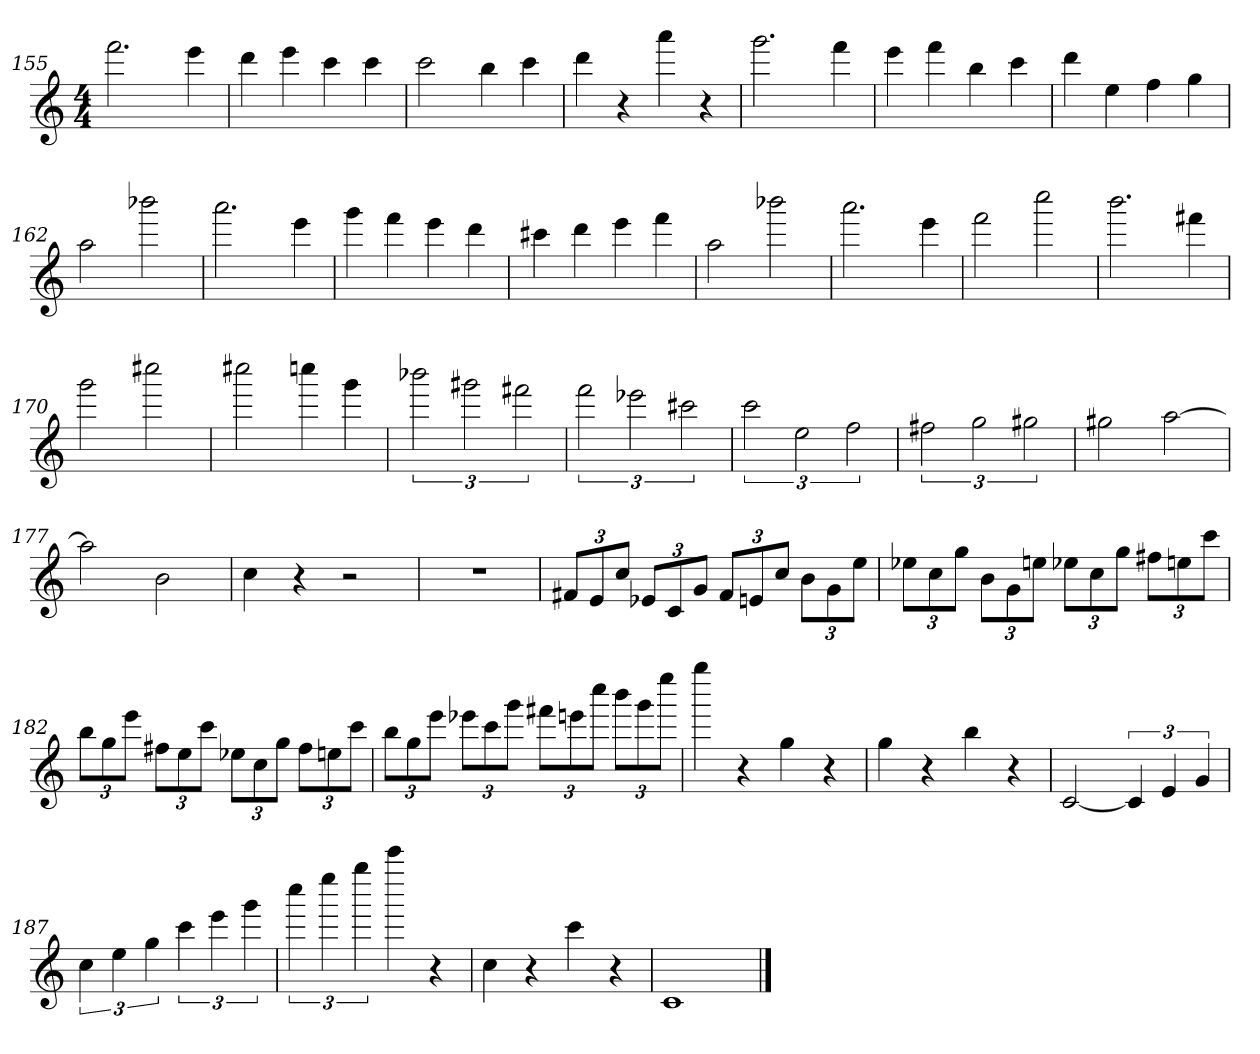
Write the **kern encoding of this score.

**kern
*part1
*staff1
*clefG2
*k[]
*C:
*M4/4
=155
2.fff
4eee
=156
4ddd
4eee
4ccc
4ccc
=157
2ccc
4bb
4ccc
=158
4ddd
4r
4aaa
4r
=159
2.ggg
4fff
=160
4eee
4fff
4bb
4ccc
=161
4ddd
4ee
4ff
4gg
=162
2aa
2bbb-X
=163
2.aaa
4eee
=164
4ggg
4fff
4eee
4ddd
=165
4ccc#X
4ddd
4eee
4fff
=166
2aa
2bbb-X
=167
2.aaa
4eee
=168
2fff
2cccc
=169
2.bbb
4fff#X
=170
2ggg
2cccc#X
=171
2cccc#X
4ccccn
4ggg
=172
3bbb-X
3ggg#X
3fff#X
=173
3fff
3eee-X
3ccc#X
=174
3ccc
3ee
3ff
=175
3ff#X
3gg
3gg#X
=176
2gg#X
[2aa
=177
2aa]
2b
=178
4cc
4r
2r
=179
1r
=180
12f#X/L
12e/
12cc/J
12e-X/L
12c/
12g/J
12f#/L
12en/
12cc/J
12b\L
12g\
12ee\J
=181
12ee-X\L
12cc\
12gg\J
12b\L
12g\
12een\J
12ee-X\L
12cc\
12gg\J
12ff#X\L
12een\
12ccc\J
=182
12bb\L
12gg\
12eee\J
12ff#X\L
12ee\
12ccc\J
12ee-X\L
12cc\
12gg\J
12ff#\L
12een\
12ccc\J
=183
12bb\L
12gg\
12eee\J
12eee-X\L
12ccc\
12ggg\J
12fff#X\L
12eeen\
12cccc\J
12bbb\L
12ggg\
12eeee\J
=184
4gggg
4r
4gg
4r
=185
4gg
4r
4bb
4r
=186
[2c
6c]
6e
6g
=187
6cc
6ee
6gg
6ccc
6eee
6ggg
=188
6cccc
6eeee
6gggg
4ccccc
4r
=189
4cc
4r
4ccc
4r
=190
1c
==
*-
